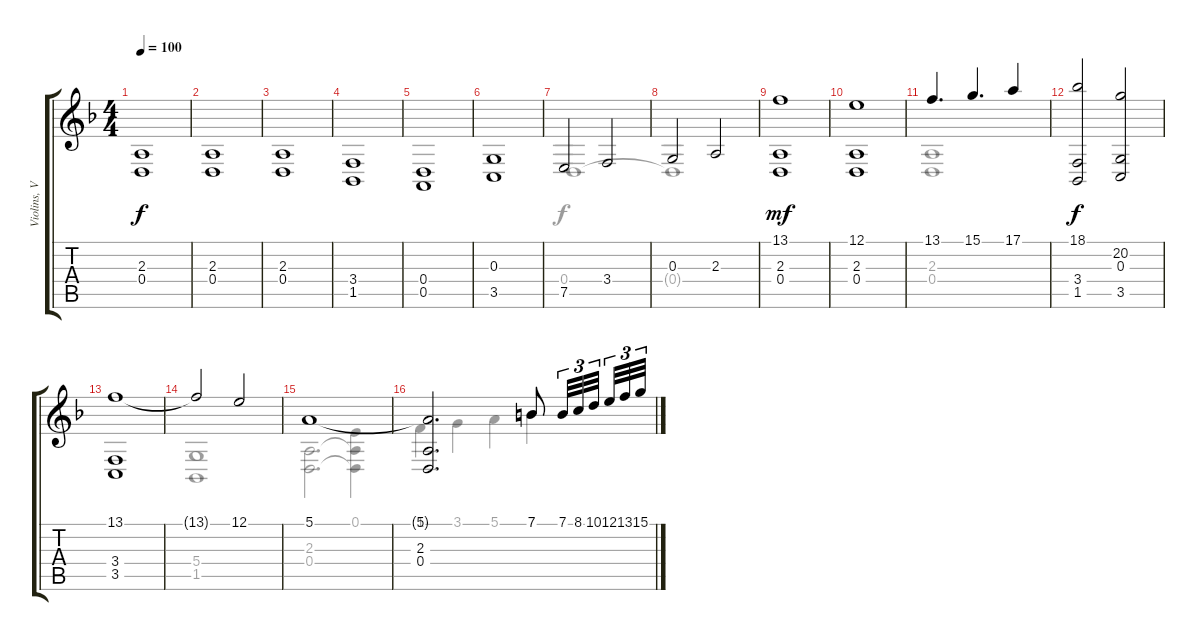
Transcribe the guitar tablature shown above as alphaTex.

\track ("Violins, Violas" "Violins, V") {instrument stringensemble1}
\staff {score tabs}
\tuning (E4 B3 G3 D3 A2 E2) {hide}
\voice
\ts (4 4)
\tempo 100
\clef g2
\ks dminor
(2.3 0.4).1{dy f volume 11} |
(2.3 0.4).1 |
(2.3 0.4).1 |
(3.4 1.5).1 |
(0.4 0.5).1 |
(0.3 3.5).1 |
7.5.2 3.4.2 |
0.3.2 2.3.2 |
(13.1 2.3 0.4).1{dy mf} |
(12.1 2.3 0.4).1 |
13.1.4{d} 15.1.4{d} 17.1.4 |
(18.1 3.4 1.5).2{dy f} (20.2 0.3 3.5).2 |
(13.1 3.4 3.5).1 |
13.1{t}.2 12.1.2 |
5.1.1 |
(5.1{t} 2.3 0.4).2{d} 7.1.8 7.1.32{tu (3 2)} 8.1.32{tu (3 2)} 10.1.32{tu (3 2) beam splitsecondary} 12.1.32{tu (3 2)} 13.1.32{tu (3 2)} 15.1.32{tu (3 2)}
\voice
\clef g2
\ottava regular
\simile none
\ks dminor
|
|
|
|
|
|
0.4.1 |
0.4{t}.1 |
|
|
(2.3 0.4).1 |
|
|
(5.4 1.5).1 |
(2.3 0.4).2{d} (0.1 2.3{t} 0.4{t}).4 |
1.1.4 3.1.4 5.1.4 7.1.4
